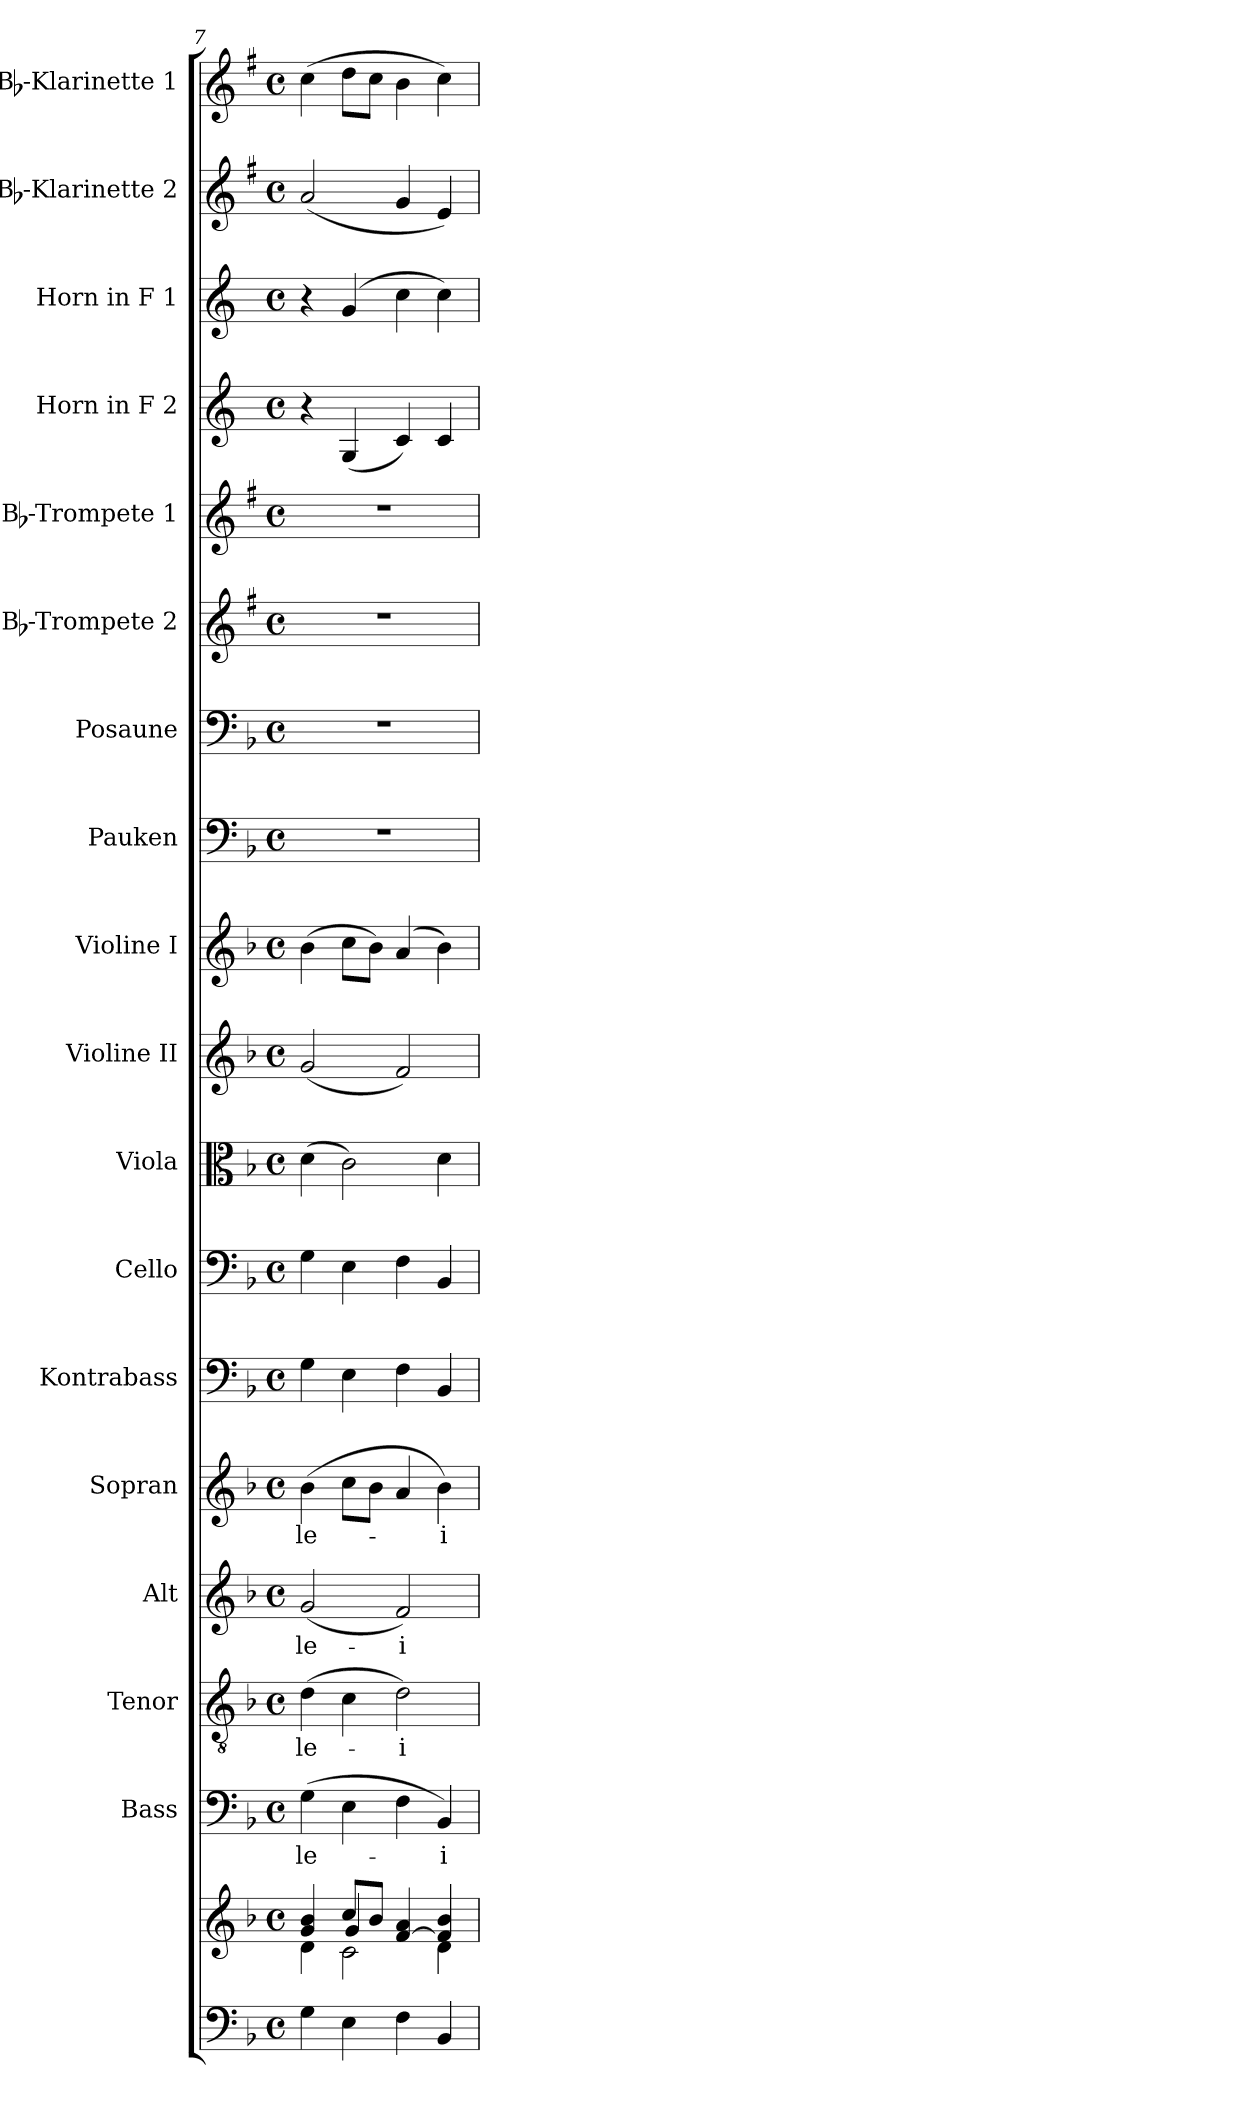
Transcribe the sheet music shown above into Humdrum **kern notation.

**kern	**kern	**kern	**text	**kern	**text	**kern	**text	**kern	**text	**kern	**kern	**kern	**kern	**kern	**kern	**kern	**kern	**kern	**kern	**kern	**kern	**kern
*part18	*part18	*part17	*part17	*part16	*part16	*part15	*part15	*part14	*part14	*part13	*part12	*part11	*part10	*part9	*part8	*part7	*part6	*part5	*part4	*part3	*part2	*part1
*staff19	*staff18	*staff17	*staff17	*staff16	*staff16	*staff15	*staff15	*staff14	*staff14	*staff13	*staff12	*staff11	*staff10	*staff9	*staff8	*staff7	*staff6	*staff5	*staff4	*staff3	*staff2	*staff1
*	*	*I"Bass	*	*I"Tenor	*	*I"Alt	*	*I"Sopran	*	*I"Kontrabass	*I"Cello	*I"Viola	*I"Violine II	*I"Violine I	*I"Pauken	*I"Posaune	*I"Bb-Trompete 2	*I"Bb-Trompete 1	*I"Horn in F 2	*I"Horn in F 1	*I"Bb-Klarinette 2	*I"Bb-Klarinette 1
*	*	*I'B.	*	*I'T.	*	*I'A.	*	*I'S.	*	*I'Kb.	*	*I'Vla.	*I'Vl. II	*I'Vl. I	*I'Pk.	*I'Pos.	*I'Bb Trp. 2	*I'Bb Trp. 1	*	*	*I'Bb Kl. 2	*I'Bb Kl. 1
*clefF4	*clefG2	*clefF4	*	*clefGv2	*	*clefG2	*	*clefG2	*	*clefF4	*clefF4	*clefC3	*clefG2	*clefG2	*clefF4	*clefF4	*clefG2	*clefG2	*clefG2	*clefG2	*clefG2	*clefG2
*	*	*	*	*	*	*	*	*	*	*ITrd7c12	*	*	*	*	*	*	*ITrd1c2	*ITrd1c2	*ITrd4c7	*ITrd4c7	*ITrd1c2	*ITrd1c2
*k[b-]	*k[b-]	*k[b-]	*	*k[b-]	*	*k[b-]	*	*k[b-]	*	*k[b-]	*k[b-]	*k[b-]	*k[b-]	*k[b-]	*k[b-]	*k[b-]	*k[b-]	*k[b-]	*k[b-]	*k[b-]	*k[b-]	*k[b-]
*F:	*F:	*F:	*	*F:	*	*F:	*	*F:	*	*F:	*F:	*F:	*F:	*F:	*F:	*F:	*F:	*F:	*F:	*F:	*F:	*F:
*M4/4	*M4/4	*M4/4	*	*M4/4	*	*M4/4	*	*M4/4	*	*M4/4	*M4/4	*M4/4	*M4/4	*M4/4	*M4/4	*M4/4	*M4/4	*M4/4	*M4/4	*M4/4	*M4/4	*M4/4
*met(c)	*met(c)	*met(c)	*	*met(c)	*	*met(c)	*	*met(c)	*	*met(c)	*met(c)	*met(c)	*met(c)	*met(c)	*met(c)	*met(c)	*met(c)	*met(c)	*met(c)	*met(c)	*met(c)	*met(c)
=7	=7	=7	=7	=7	=7	=7	=7	=7	=7	=7	=7	=7	=7	=7	=7	=7	=7	=7	=7	=7	=7	=7
*	*^	*	*	*	*	*	*	*	*	*	*	*	*	*	*	*	*	*	*	*	*	*
*	*	*^	*	*	*	*	*	*	*	*	*	*	*	*	*	*	*	*	*	*	*	*	*
!	!	!	!	!	!LO:LY:b	!	!LO:LY:b	!	!LO:LY:b	!	!LO:LY:b	!	!	!	!	!	!	!	!	!	!	!	!	!
4G\	4g/ 4b-/	4d\	4ryy	(>4G\	-le-	(>4d\	-le-	(<2g/	-le-	(>4b-\	-le-	4GG\	4G\	(>4d\	(<2g/	(>4b-\	1r	1r	1r	1r	4r	4r	(<2g/	(>4b-\
4E\	8cc/L	2c\	4g/	4E\	.	4c\	.	.	.	8cc\L	.	4EE\	4E\	2c\)	.	8cc\L	.	.	.	.	(<4C/	(4c/	.	8cc\L
.	8b-/J	.	.	.	.	.	.	.	.	8b-\J	.	.	.	.	.	8b-\J)	.	.	.	.	.	.	.	8b-\J
!	!	!	!	!	!	!	!LO:LY:b	!	!LO:LY:b	!	!	!	!	!	!	!	!	!	!	!	!	!	!	!
4F\	[<4f/ 4a/	.	2ryy	4F\	.	2d\)	-i-	2f/)	-i-	4a/	.	4FF\	4F\	.	2f/)	(4a/	.	.	.	.	4F/)	4f\	4f/	4a\
!	!	!	!	!	!LO:LY:b	!	!	!	!	!	!LO:LY:b	!	!	!	!	!	!	!	!	!	!	!	!	!
4BB-/	4f/] 4b-/	4d\	.	4BB-/)	-i-	.	.	.	.	4b-\)	-i-	4BBB-/	4BB-/	4d\	.	4b-\)	.	.	.	.	4F/	4f\)	4d/)	4b-\)
*	*v	*v	*v	*	*	*	*	*	*	*	*	*	*	*	*	*	*	*	*	*	*	*	*	*
=	=	=	=	=	=	=	=	=	=	=	=	=	=	=	=	=	=	=	=	=	=	=
*-	*-	*-	*-	*-	*-	*-	*-	*-	*-	*-	*-	*-	*-	*-	*-	*-	*-	*-	*-	*-	*-	*-
